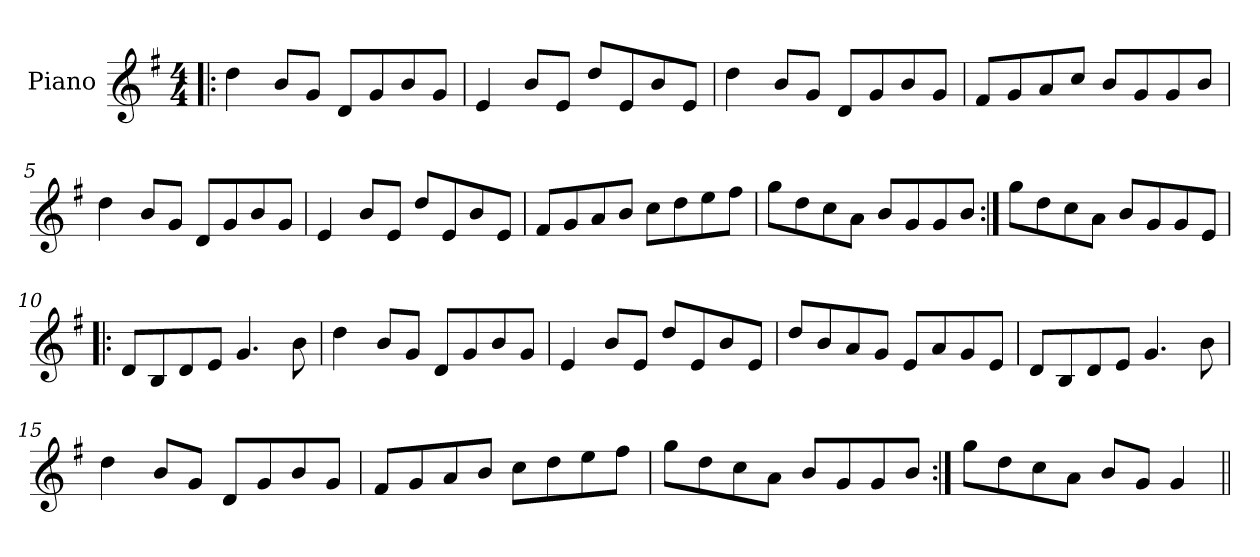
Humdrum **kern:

**kern
*part1
*staff1
*I"Piano
*I'Pno
*clefG2
*k[f#]
*G:
*M4/4
=1!|:
4dd\
8b/L
8g/J
8d/L
8g/
8b/
8g/J
=2
4e/
8b/L
8e/J
8dd/L
8e/
8b/
8e/J
=3
4dd\
8b/L
8g/J
8d/L
8g/
8b/
8g/J
=4
8f#/L
8g/
8a/
8cc/J
8b/L
8g/
8g/
8b/J
=5
4dd\
8b/L
8g/J
8d/L
8g/
8b/
8g/J
=6
4e/
8b/L
8e/J
8dd/L
8e/
8b/
8e/J
=7
8f#/L
8g/
8a/
8b/J
8cc\L
8dd\
8ee\
8ff#\J
=8
8gg\L
8dd\
8cc\
8a\J
8b/L
8g/
8g/
8b/J
=9:|!
8gg\L
8dd\
8cc\
8a\J
8b/L
8g/
8g/
8e/J
=10!|:
8d/L
8B/
8d/
8e/J
4.g/
8b\
=11
4dd\
8b/L
8g/J
8d/L
8g/
8b/
8g/J
=12
4e/
8b/L
8e/J
8dd/L
8e/
8b/
8e/J
=13
8dd/L
8b/
8a/
8g/J
8e/L
8a/
8g/
8e/J
=14
8d/L
8B/
8d/
8e/J
4.g/
8b\
=15
4dd\
8b/L
8g/J
8d/L
8g/
8b/
8g/J
=16
8f#/L
8g/
8a/
8b/J
8cc\L
8dd\
8ee\
8ff#\J
=17
8gg\L
8dd\
8cc\
8a\J
8b/L
8g/
8g/
8b/J
=18:|!
8gg\L
8dd\
8cc\
8a\J
8b/L
8g/J
4g/
=||
*-
